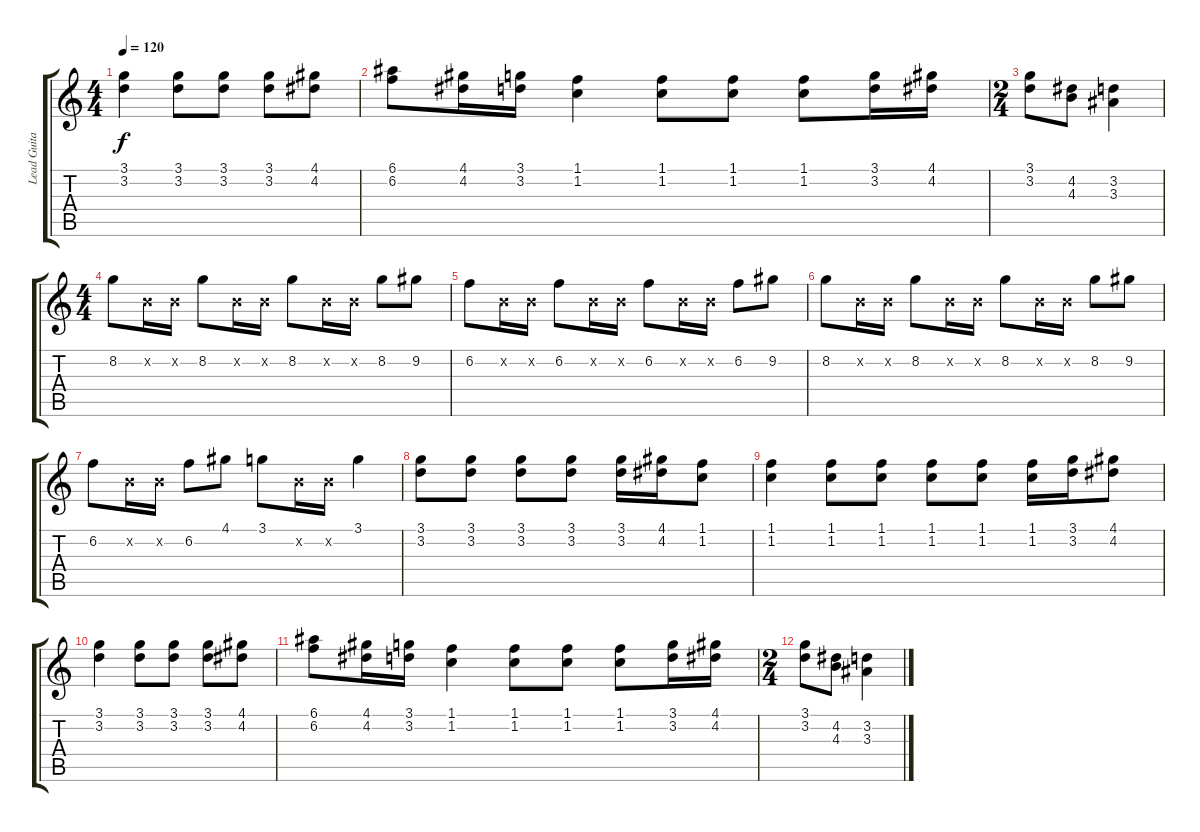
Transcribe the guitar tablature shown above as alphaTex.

\track ("Lead Guitar" "Lead Guita") {instrument distortionguitar}
\staff {score tabs}
\tuning (E4 B3 G3 D3 A2 D2) {hide}
\ts (4 4)
\tempo 120
\clef g2
\ks c
(3.1 3.2).4{dy f} (3.1 3.2).8 (3.1 3.2).8 (3.1 3.2).8 (4.1 4.2).8 |
(6.1 6.2).8 (4.1 4.2).16 (3.1 3.2).16 (1.1 1.2).4 (1.1 1.2).8 (1.1 1.2).8 (1.1 1.2).8 (3.1 3.2).16 (4.1 4.2).16 |
\ts (2 4)
(3.1 3.2).8 (4.2 4.3).8 (3.2 3.3).4 |
\ts (4 4)
8.2.8 0.2{x}.16 0.2{x}.16 8.2.8 0.2{x}.16 0.2{x}.16 8.2.8 0.2{x}.16 0.2{x}.16 8.2.8 9.2.8 |
6.2.8 0.2{x}.16 0.2{x}.16 6.2.8 0.2{x}.16 0.2{x}.16 6.2.8 0.2{x}.16 0.2{x}.16 6.2.8 9.2.8 |
8.2.8 0.2{x}.16 0.2{x}.16 8.2.8 0.2{x}.16 0.2{x}.16 8.2.8 0.2{x}.16 0.2{x}.16 8.2.8 9.2.8 |
6.2.8 0.2{x}.16 0.2{x}.16 6.2.8 4.1.8 3.1.8 0.2{x}.16 0.2{x}.16 3.1.4 |
(3.1 3.2).8 (3.1 3.2).8 (3.1 3.2).8 (3.1 3.2).8 (3.1 3.2).16 (4.1 4.2).16 (1.1 1.2).8 |
(1.1 1.2).4 (1.1 1.2).8 (1.1 1.2).8 (1.1 1.2).8 (1.1 1.2).8 (1.1 1.2).16 (3.1 3.2).16 (4.1 4.2).8 |
(3.1 3.2).4 (3.1 3.2).8 (3.1 3.2).8 (3.1 3.2).8 (4.1 4.2).8 |
(6.1 6.2).8 (4.1 4.2).16 (3.1 3.2).16 (1.1 1.2).4 (1.1 1.2).8 (1.1 1.2).8 (1.1 1.2).8 (3.1 3.2).16 (4.1 4.2).16 |
\ts (2 4)
(3.1 3.2).8 (4.2 4.3).8 (3.2 3.3).4
